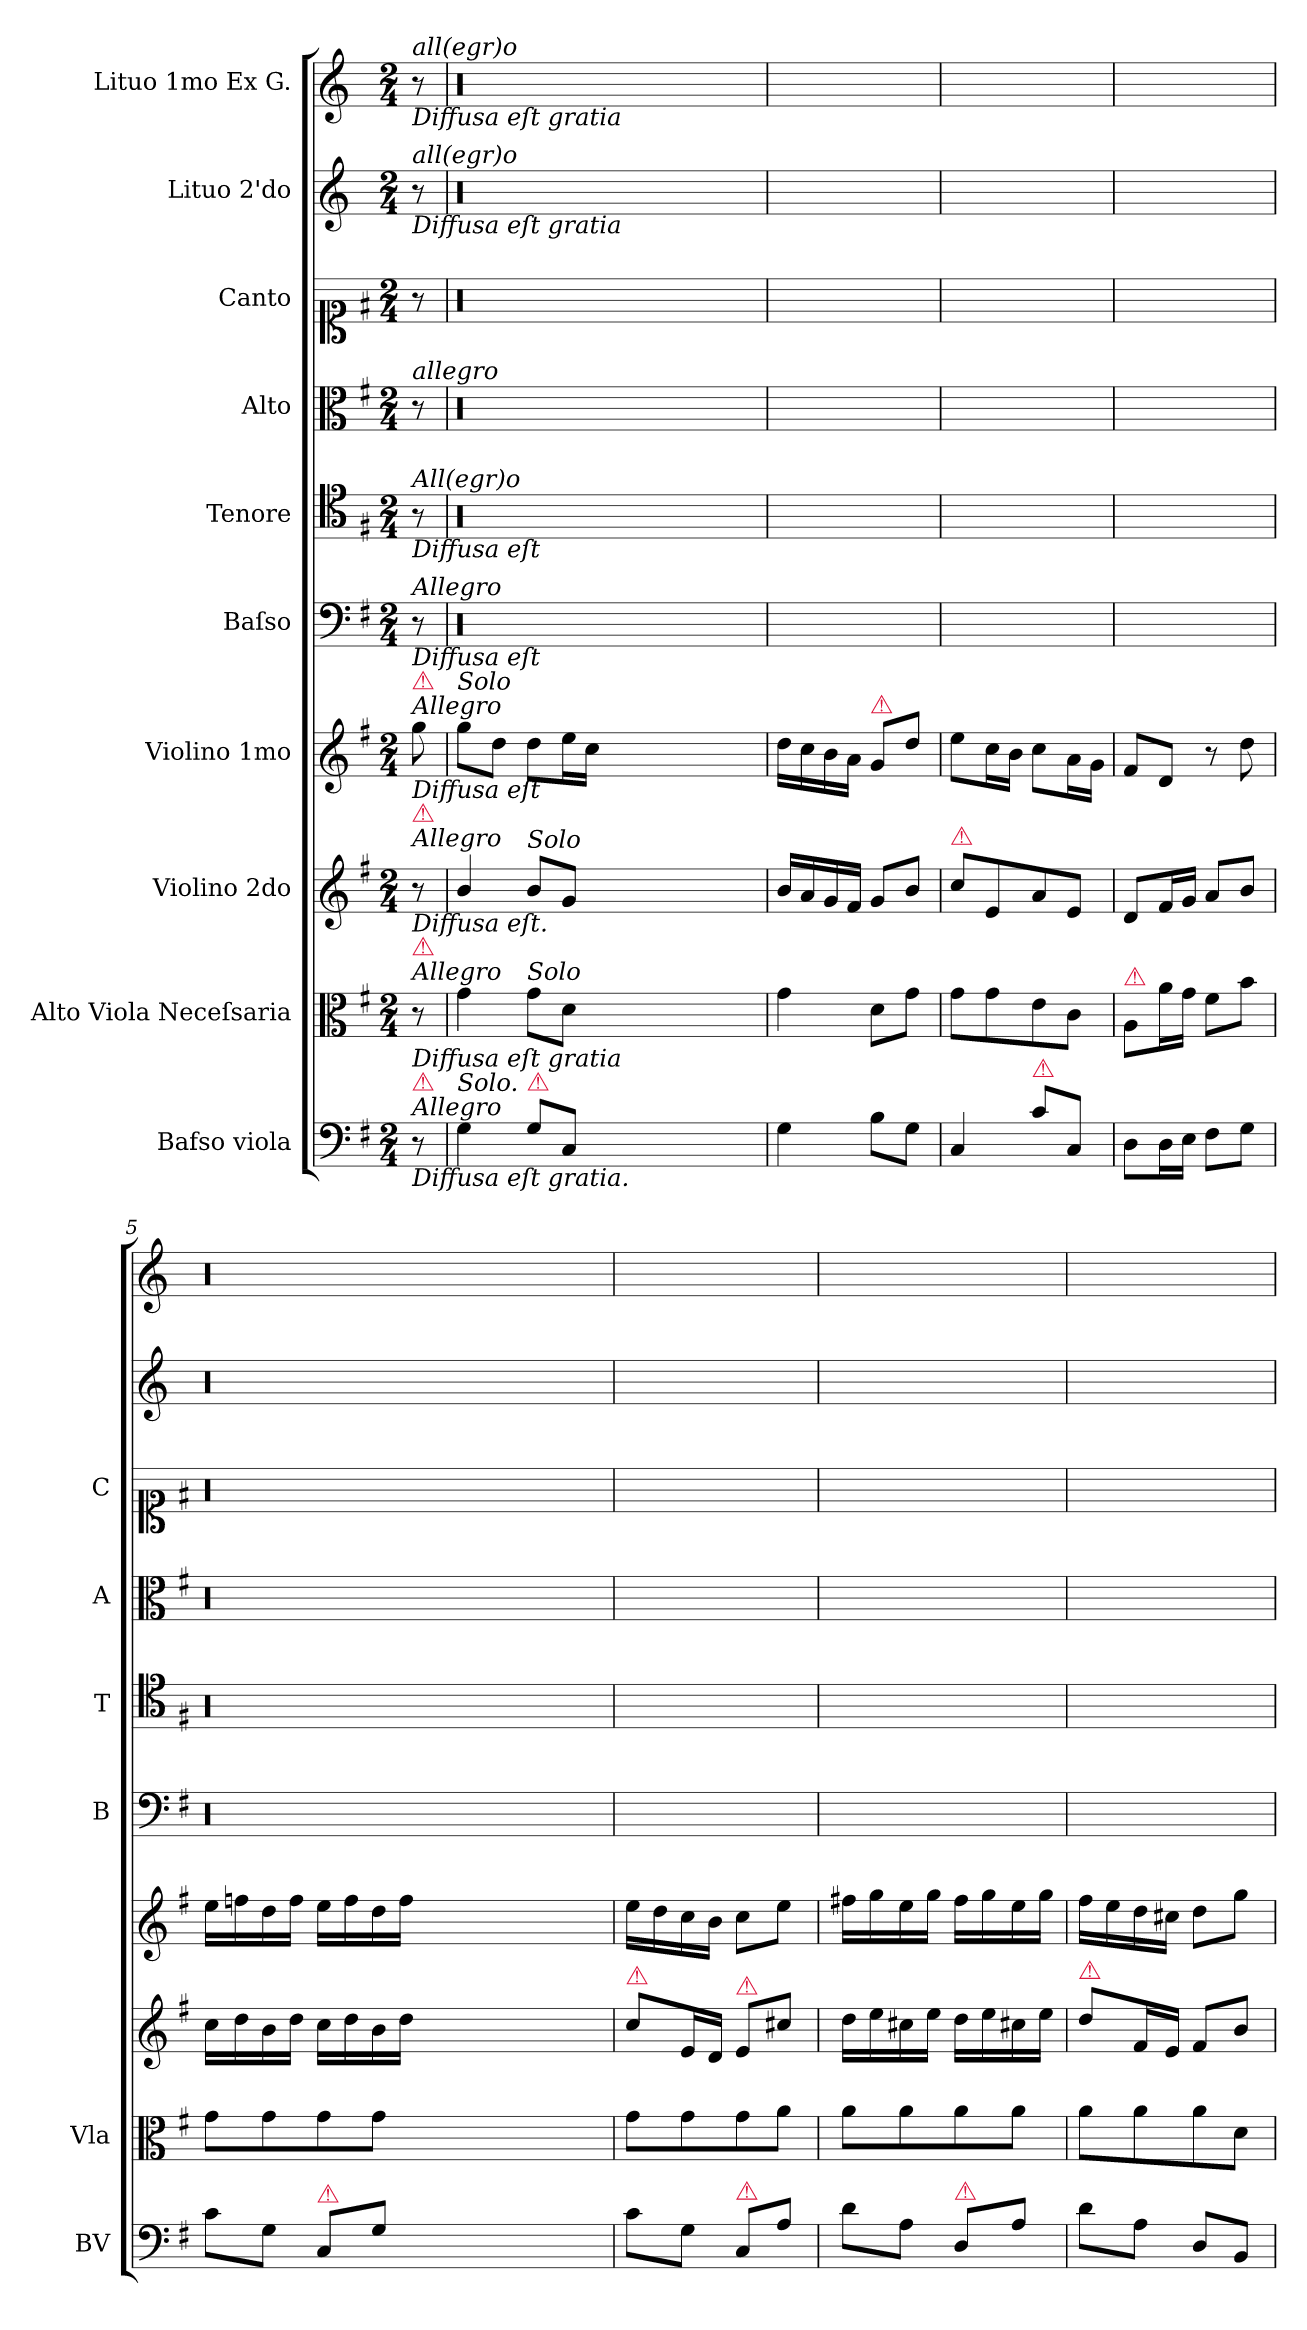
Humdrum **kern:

**kern	**kern	**kern	**kern	**kern	**kern	**kern	**kern	**kern	**kern
*part10	*part9	*part8	*part7	*part6	*part5	*part4	*part3	*part2	*part1
*staff10	*staff9	*staff8	*staff7	*staff6	*staff5	*staff4	*staff3	*staff2	*staff1
*I"Bafso viola	*I"Alto Viola Neceſsaria	*I"Violino 2do	*I"Violino 1mo	*I"Baſso	*I"Tenore	*I"Alto	*I"Canto	*I"Lituo 2'do	*I"Lituo 1mo Ex G.
*I'BV	*I'Vla	*	*	*I'B	*I'T	*I'A	*I'C	*	*
*clefF4	*clefC3	*clefG2	*clefG2	*clefF4	*clefC4	*clefC3	*clefC1	*clefG2	*clefG2
*	*	*	*	*	*	*	*	*ITrd-4c-7	*ITrd-4c-7
*k[f#]	*k[f#]	*k[f#]	*k[f#]	*k[f#]	*k[f#]	*k[f#]	*k[f#]	*k[f#]	*k[f#]
*M2/4	*M2/4	*M2/4	*M2/4	*M2/4	*M2/4	*M2/4	*M2/4	*M2/4	*M2/4
=	=	=	=	=	=	=	=	=	=
!	!	!	!	!	!	!	!	!	!LO:TX:b:i:t=Diffusa eſt gratia
!	!	!	!	!	!	!	!	!	!LO:TX:a:i:t=all(egr)o
!	!	!	!	!	!	!	!	!LO:TX:b:i:t=Diffusa eſt gratia	!
!	!	!	!	!	!	!	!	!LO:TX:a:i:t=all(egr)o	!
!	!	!	!	!	!	!LO:TX:a:i:t=allegro	!	!	!
!	!	!	!	!	!LO:TX:b:i:t=Diffusa eſt	!	!	!	!
!	!	!	!	!	!LO:TX:a:i:t=All(egr)o	!	!	!	!
!	!	!	!	!LO:TX:b:i:t=Diffusa eſt	!	!	!	!	!
!	!	!	!	!LO:TX:a:i:t=Allegro	!	!	!	!	!
!	!	!	!LO:TX:a:i:t=Allegro	!	!	!	!	!	!
!	!	!	!LO:TX:b:i:t=Diffusa eſt	!	!	!	!	!	!
!	!	!	!LO:TX:a:color=crimson:t=⚠	!	!	!	!	!	!
!	!	!LO:TX:a:i:t=Allegro	!	!	!	!	!	!	!
!	!	!LO:TX:b:i:t=Diffusa eſt.	!	!	!	!	!	!	!
!	!	!LO:TX:a:color=crimson:t=⚠	!	!	!	!	!	!	!
!	!LO:TX:b:i:t=Diffusa eſt gratia	!	!	!	!	!	!	!	!
!	!LO:TX:a:i:t=Allegro	!	!	!	!	!	!	!	!
!	!LO:TX:a:color=crimson:t=⚠	!	!	!	!	!	!	!	!
!LO:TX:b:i:t=Diffusa eſt gratia.	!	!	!	!	!	!	!	!	!
!LO:TX:a:i:t=Allegro	!	!	!	!	!	!	!	!	!
!LO:TX:a:color=crimson:t=⚠	!	!	!	!	!	!	!	!	!
8r	8r	8r	8gg\	8r	8r	8r	8r	8r	8r
=1	=1	=1	=1	=1	=1	=1	=1	=1	=1
!	!	!	!LO:TX:a:i:t=Solo	!	!	!	!	!	!
!LO:TX:a:i:t=Solo.	!	!	!	!	!	!	!	!	!
!	!	!	!	!LO:N:vis=00	!LO:N:vis=00	!LO:N:vis=00	!LO:N:vis=00	!LO:N:vis=00	!LO:N:vis=00
4G\	4g\	4b/	8gg\L	0r	0r	0r	0r	0r	0r
.	.	.	8dd\J	.	.	.	.	.	.
!	!	!LO:TX:a:i:t=Solo	!	!	!	!	!	!	!
!	!LO:TX:a:i:t=Solo	!	!	!	!	!	!	!	!
!LO:TX:a:color=crimson:t=⚠	!	!	!	!	!	!	!	!	!
8G\L	8g\L	8b/L	8dd\L	.	.	.	.	.	.
8C/J	8d\J	8g/J	16ee\L	.	.	.	.	.	.
.	.	.	16cc\JJ	.	.	.	.	.	.
1.ryy	1.ryy	1.ryy	1.ryy	.	.	.	.	.	.
=2	=2	=2	=2	=2	=2	=2	=2	=2	=2
4G\	4g\	16b/LL	16dd\LL	2ryy	2ryy	2ryy	2ryy	2ryy	2ryy
.	.	16a/	16cc\	.	.	.	.	.	.
.	.	16g/	16b\	.	.	.	.	.	.
.	.	16f#/JJ	16a\JJ	.	.	.	.	.	.
!	!	!	!LO:TX:a:color=crimson:t=⚠	!	!	!	!	!	!
8B\L	8d\L	8g/L	8g/L	.	.	.	.	.	.
8G\J	8g\J	8b/J	8dd\J	.	.	.	.	.	.
=3	=3	=3	=3	=3	=3	=3	=3	=3	=3
!	!	!LO:TX:a:color=crimson:t=⚠	!	!	!	!	!	!	!
4C/	8g\L	8cc\L	8ee\L	2ryy	2ryy	2ryy	2ryy	2ryy	2ryy
.	8g\	8e/	16cc\L	.	.	.	.	.	.
.	.	.	16b\JJ	.	.	.	.	.	.
!LO:TX:a:color=crimson:t=⚠	!	!	!	!	!	!	!	!	!
8c\L	8e\	8a/	8cc\L	.	.	.	.	.	.
8C/J	8c\J	8e/J	16a\L	.	.	.	.	.	.
.	.	.	16g\JJ	.	.	.	.	.	.
=4	=4	=4	=4	=4	=4	=4	=4	=4	=4
!	!LO:TX:a:color=crimson:t=⚠	!	!	!	!	!	!	!	!
8D\L	8A/L	8d/L	8f#/L	2ryy	2ryy	2ryy	2ryy	2ryy	2ryy
16D\L	16a\L	16f#/L	8d/J	.	.	.	.	.	.
16E\JJ	16g\JJ	16g/JJ	.	.	.	.	.	.	.
8F#\L	8f#\L	8a/L	8r	.	.	.	.	.	.
8G\J	8b\J	8b/J	8dd\	.	.	.	.	.	.
=5	=5	=5	=5	=5	=5	=5	=5	=5	=5
!	!	!	!	!LO:N:vis=00	!LO:N:vis=00	!LO:N:vis=00	!LO:N:vis=00	!LO:N:vis=00	!LO:N:vis=00
8c\L	8g\L	16cc\LL	16ee\LL	0r	0r	0r	0r	0r	0r
.	.	16dd\	16ffn\	.	.	.	.	.	.
8G\J	8g\	16b\	16dd\	.	.	.	.	.	.
.	.	16dd\JJ	16ff\JJ	.	.	.	.	.	.
!LO:TX:a:color=crimson:t=⚠	!	!	!	!	!	!	!	!	!
8C/L	8g\	16cc\LL	16ee\LL	.	.	.	.	.	.
.	.	16dd\	16ff\	.	.	.	.	.	.
8G\J	8g\J	16b\	16dd\	.	.	.	.	.	.
.	.	16dd\JJ	16ff\JJ	.	.	.	.	.	.
1.ryy	1.ryy	1.ryy	1.ryy	.	.	.	.	.	.
=6	=6	=6	=6	=6	=6	=6	=6	=6	=6
!	!	!LO:TX:a:color=crimson:t=⚠	!	!	!	!	!	!	!
8c\L	8g\L	8cc\L	16ee\LL	2ryy	2ryy	2ryy	2ryy	2ryy	2ryy
.	.	.	16dd\	.	.	.	.	.	.
8G\J	8g\	16e/L	16cc\	.	.	.	.	.	.
.	.	16d/JJ	16b\JJ	.	.	.	.	.	.
!	!	!LO:TX:a:color=crimson:t=⚠	!	!	!	!	!	!	!
!LO:TX:a:color=crimson:t=⚠	!	!	!	!	!	!	!	!	!
8C/L	8g\	8e/L	8cc\L	.	.	.	.	.	.
8A\J	8a\J	8cc#X\J	8ee\J	.	.	.	.	.	.
=7	=7	=7	=7	=7	=7	=7	=7	=7	=7
8d\L	8a\L	16dd\LL	16ff#X\LL	2ryy	2ryy	2ryy	2ryy	2ryy	2ryy
.	.	16ee\	16gg\	.	.	.	.	.	.
8A\J	8a\	16cc#X\	16ee\	.	.	.	.	.	.
.	.	16ee\JJ	16gg\JJ	.	.	.	.	.	.
!LO:TX:a:color=crimson:t=⚠	!	!	!	!	!	!	!	!	!
8D/L	8a\	16dd\LL	16ff#\LL	.	.	.	.	.	.
.	.	16ee\	16gg\	.	.	.	.	.	.
8A\J	8a\J	16cc#X\	16ee\	.	.	.	.	.	.
.	.	16ee\JJ	16gg\JJ	.	.	.	.	.	.
=8	=8	=8	=8	=8	=8	=8	=8	=8	=8
!	!	!LO:TX:a:color=crimson:t=⚠	!	!	!	!	!	!	!
8d\L	8a\L	8dd\L	16ff#\LL	2ryy	2ryy	2ryy	2ryy	2ryy	2ryy
.	.	.	16ee\	.	.	.	.	.	.
8A\J	8a\	16f#/L	16dd\	.	.	.	.	.	.
.	.	16e/JJ	16cc#X\JJ	.	.	.	.	.	.
8D/L	8a\	8f#/L	8dd\L	.	.	.	.	.	.
8BB/J	8d\J	8b/J	8gg\J	.	.	.	.	.	.
=	=	=	=	=	=	=	=	=	=
*-	*-	*-	*-	*-	*-	*-	*-	*-	*-
